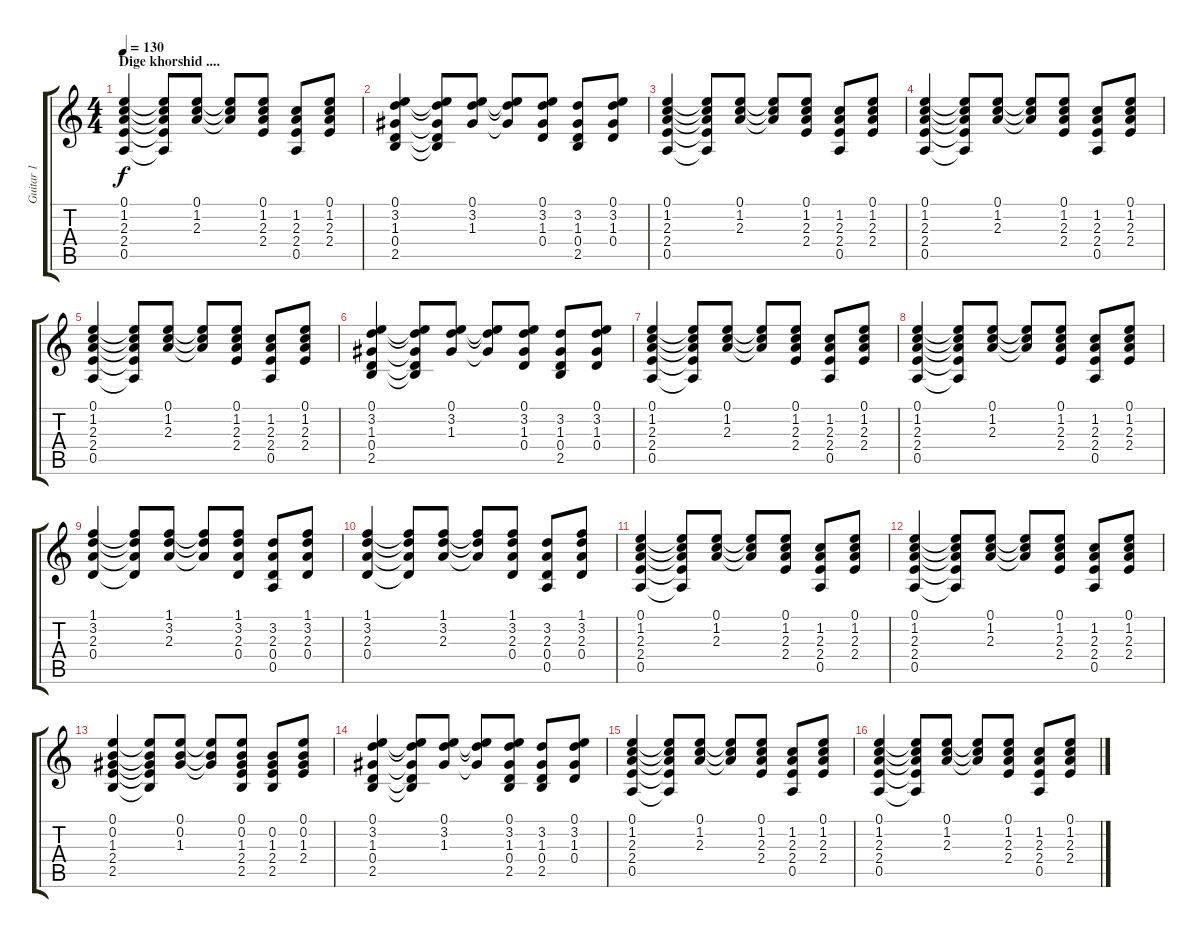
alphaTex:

\track ("Guitar 1" "Guitar 1") {instrument acousticguitarsteel}
\staff {score tabs}
\tuning (E4 B3 G3 D3 A2 E2) {hide}
\ts (4 4)
\section ("" "Dige khorshid ....")
\tempo 130
\clef g2
\ks c
(0.1 1.2 2.3 2.4 0.5).4{dy f} (0.1{t} 1.2{t} 2.3{t} 2.4{t} 0.5{t}).8 (0.1 1.2 2.3).8 (0.1{t} 1.2{t} 2.3{t}).8 (0.1 1.2 2.3 2.4).8 (1.2 2.3 2.4 0.5).8 (0.1 1.2 2.3 2.4).8 |
(0.1 3.2 1.3 0.4 2.5).4 (0.1{t} 3.2{t} 1.3{t} 0.4{t} 2.5{t}).8 (0.1 3.2 1.3).8 (0.1{t} 3.2{t} 1.3{t}).8 (0.1 3.2 1.3 0.4).8 (3.2 1.3 0.4 2.5).8 (0.1 3.2 1.3 0.4).8 |
(0.1 1.2 2.3 2.4 0.5).4 (0.1{t} 1.2{t} 2.3{t} 2.4{t} 0.5{t}).8 (0.1 1.2 2.3).8 (0.1{t} 1.2{t} 2.3{t}).8 (0.1 1.2 2.3 2.4).8 (1.2 2.3 2.4 0.5).8 (0.1 1.2 2.3 2.4).8 |
(0.1 1.2 2.3 2.4 0.5).4 (0.1{t} 1.2{t} 2.3{t} 2.4{t} 0.5{t}).8 (0.1 1.2 2.3).8 (0.1{t} 1.2{t} 2.3{t}).8 (0.1 1.2 2.3 2.4).8 (1.2 2.3 2.4 0.5).8 (0.1 1.2 2.3 2.4).8 |
(0.1 1.2 2.3 2.4 0.5).4 (0.1{t} 1.2{t} 2.3{t} 2.4{t} 0.5{t}).8 (0.1 1.2 2.3).8 (0.1{t} 1.2{t} 2.3{t}).8 (0.1 1.2 2.3 2.4).8 (1.2 2.3 2.4 0.5).8 (0.1 1.2 2.3 2.4).8 |
(0.1 3.2 1.3 0.4 2.5).4 (0.1{t} 3.2{t} 1.3{t} 0.4{t} 2.5{t}).8 (0.1 3.2 1.3).8 (0.1{t} 3.2{t} 1.3{t}).8 (0.1 3.2 1.3 0.4).8 (3.2 1.3 0.4 2.5).8 (0.1 3.2 1.3 0.4).8 |
(0.1 1.2 2.3 2.4 0.5).4 (0.1{t} 1.2{t} 2.3{t} 2.4{t} 0.5{t}).8 (0.1 1.2 2.3).8 (0.1{t} 1.2{t} 2.3{t}).8 (0.1 1.2 2.3 2.4).8 (1.2 2.3 2.4 0.5).8 (0.1 1.2 2.3 2.4).8 |
(0.1 1.2 2.3 2.4 0.5).4 (0.1{t} 1.2{t} 2.3{t} 2.4{t} 0.5{t}).8 (0.1 1.2 2.3).8 (0.1{t} 1.2{t} 2.3{t}).8 (0.1 1.2 2.3 2.4).8 (1.2 2.3 2.4 0.5).8 (0.1 1.2 2.3 2.4).8 |
(1.1 3.2 2.3 0.4).4 (1.1{t} 3.2{t} 2.3{t} 0.4{t}).8 (1.1 3.2 2.3).8 (1.1{t} 3.2{t} 2.3{t}).8 (1.1 3.2 2.3 0.4).8 (3.2 2.3 0.4 0.5).8 (1.1 3.2 2.3 0.4).8 |
(1.1 3.2 2.3 0.4).4 (1.1{t} 3.2{t} 2.3{t} 0.4{t}).8 (1.1 3.2 2.3).8 (1.1{t} 3.2{t} 2.3{t}).8 (1.1 3.2 2.3 0.4).8 (3.2 2.3 0.4 0.5).8 (1.1 3.2 2.3 0.4).8 |
(0.1 1.2 2.3 2.4 0.5).4 (0.1{t} 1.2{t} 2.3{t} 2.4{t} 0.5{t}).8 (0.1 1.2 2.3).8 (0.1{t} 1.2{t} 2.3{t}).8 (0.1 1.2 2.3 2.4).8 (1.2 2.3 2.4 0.5).8 (0.1 1.2 2.3 2.4).8 |
(0.1 1.2 2.3 2.4 0.5).4 (0.1{t} 1.2{t} 2.3{t} 2.4{t} 0.5{t}).8 (0.1 1.2 2.3).8 (0.1{t} 1.2{t} 2.3{t}).8 (0.1 1.2 2.3 2.4).8 (1.2 2.3 2.4 0.5).8 (0.1 1.2 2.3 2.4).8 |
(0.1 0.2 1.3 2.4 2.5).4 (0.1{t} 0.2{t} 1.3{t} 2.4{t} 2.5{t}).8 (0.1 0.2 1.3).8 (0.1{t} 0.2{t} 1.3{t}).8 (0.1 0.2 1.3 2.4 2.5).8 (0.2 1.3 2.4 2.5).8 (0.1 0.2 1.3 2.4).8 |
(0.1 3.2 1.3 0.4 2.5).4 (0.1{t} 3.2{t} 1.3{t} 0.4{t} 2.5{t}).8 (0.1 3.2 1.3).8 (0.1{t} 3.2{t} 1.3{t}).8 (0.1 3.2 1.3 0.4 2.5).8 (3.2 1.3 0.4 2.5).8 (0.1 3.2 1.3 0.4).8 |
(0.1 1.2 2.3 2.4 0.5).4 (0.1{t} 1.2{t} 2.3{t} 2.4{t} 0.5{t}).8 (0.1 1.2 2.3).8 (0.1{t} 1.2{t} 2.3{t}).8 (0.1 1.2 2.3 2.4).8 (1.2 2.3 2.4 0.5).8 (0.1 1.2 2.3 2.4).8 |
(0.1 1.2 2.3 2.4 0.5).4 (0.1{t} 1.2{t} 2.3{t} 2.4{t} 0.5{t}).8 (0.1 1.2 2.3).8 (0.1{t} 1.2{t} 2.3{t}).8 (0.1 1.2 2.3 2.4).8 (1.2 2.3 2.4 0.5).8 (0.1 1.2 2.3 2.4).8
